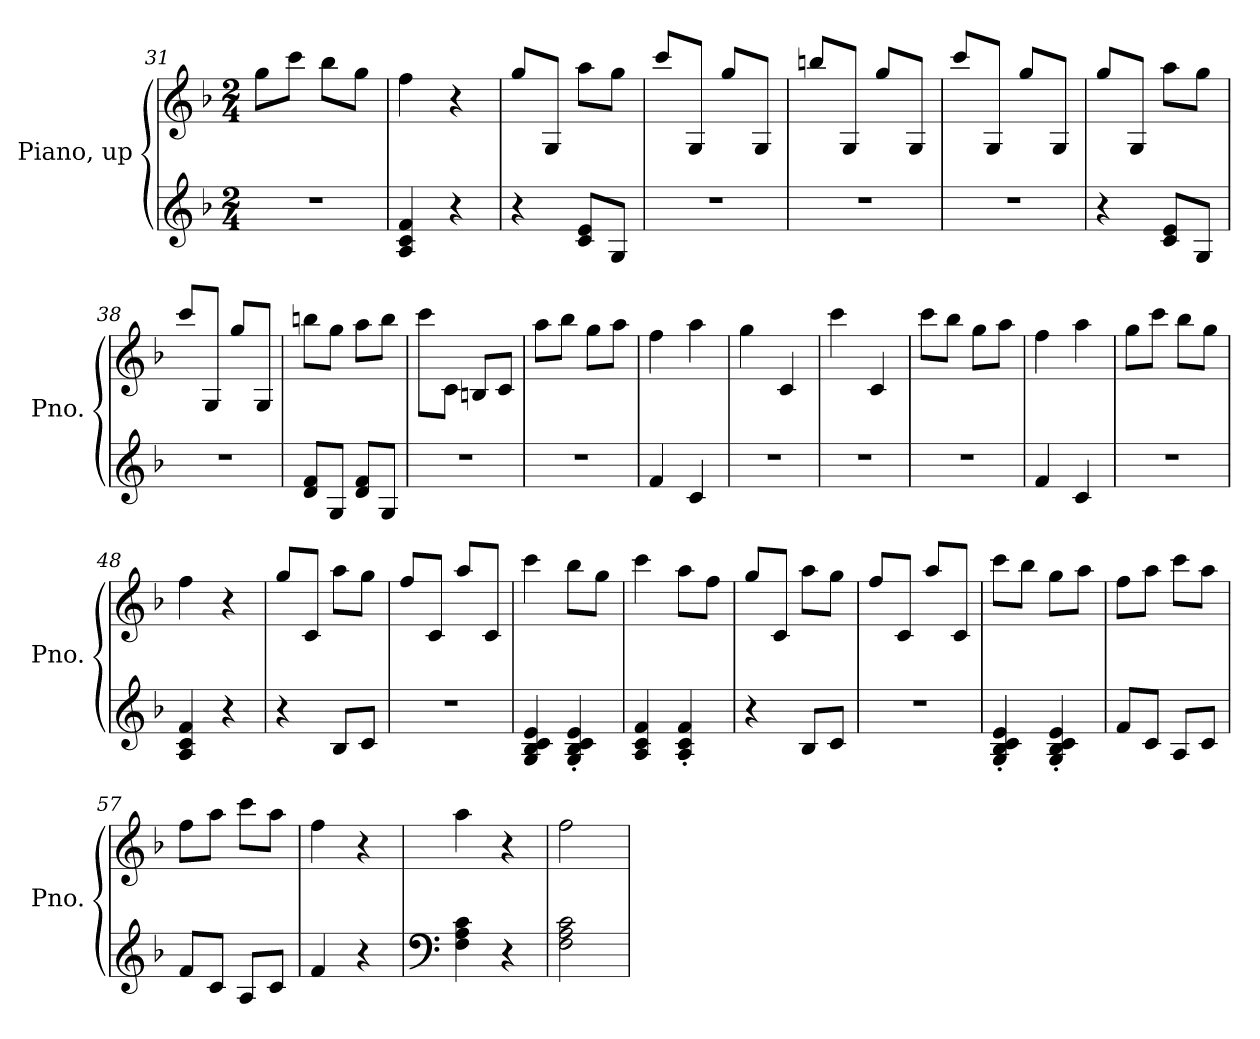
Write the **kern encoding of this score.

**kern	**kern
*part1	*part1
*staff2	*staff1
*I"Piano, up	*
*I'Pno.	*
*clefG2	*clefG2
*k[b-]	*k[b-]
*M2/4	*M2/4
=31	=31
2r	8gg\L
.	8ccc\J
.	8bb-\L
.	8gg\J
=32	=32
4A/ 4c/ 4f/	4ff\
4r	4r
=33	=33
4r	8gg/L
.	8G/J
8c/ 8e/L	8aa\L
8G/J	8gg\J
=34	=34
2r	8ccc/L
.	8G/J
.	8gg/L
.	8G/J
=35	=35
2r	8bbn/L
.	8G/J
.	8gg/L
.	8G/J
!!LO:LB:g=z
=36	=36
2r	8ccc/L
.	8G/J
.	8gg/L
.	8G/J
=37	=37
4r	8gg/L
.	8G/J
8c/ 8e/L	8aa\L
8G/J	8gg\J
=38	=38
2r	8ccc/L
.	8G/J
.	8gg/L
.	8G/J
=39	=39
8d/ 8f/L	8bbn\L
8G/J	8gg\J
8d/ 8f/L	8aa\L
8G/J	8bb\J
=40	=40
2r	8ccc\L
.	8c\J
.	8Bn/L
.	8c/J
=41	=41
2r	8aa\L
.	8bb-\J
.	8gg\L
.	8aa\J
=42	=42
4f/	4ff\
4c/	4aa\
=43	=43
2r	4gg\
.	4c/
=44	=44
2r	4ccc\
.	4c/
!!LO:LB:g=z
=45	=45
2r	8ccc\L
.	8bb-\J
.	8gg\L
.	8aa\J
=46	=46
4f/	4ff\
4c/	4aa\
=47	=47
2r	8gg\L
.	8ccc\J
.	8bb-\L
.	8gg\J
=48	=48
4A/ 4c/ 4f/	4ff\
4r	4r
=49	=49
4r	8gg/L
.	8c/J
8B-/L	8aa\L
8c/J	8gg\J
=50	=50
2r	8ff/L
.	8c/J
.	8aa/L
.	8c/J
=51	=51
4G/ 4B-/ 4c/ 4e/	4ccc\
4G/' 4B-/' 4c/' 4e/'	8bb-\L
.	8gg\J
=52	=52
4A/ 4c/ 4f/	4ccc\
4A/' 4c/' 4f/'	8aa\L
.	8ff\J
=53	=53
4r	8gg/L
.	8c/J
8B-/L	8aa\L
8c/J	8gg\J
!!LO:PB:g=z
=54	=54
2r	8ff/L
.	8c/J
.	8aa/L
.	8c/J
=55	=55
4G/' 4B-/' 4c/' 4e/'	8ccc\L
.	8bb-\J
4G/' 4B-/' 4c/' 4e/'	8gg\L
.	8aa\J
=56	=56
8f/L	8ff\L
8c/J	8aa\J
8A/L	8ccc\L
8c/J	8aa\J
=57	=57
8f/L	8ff\L
8c/J	8aa\J
8A/L	8ccc\L
8c/J	8aa\J
=58	=58
4f/	4ff\
4r	4r
=59	=59
*clefF4	*
4F\ 4A\ 4c\	4aa\
4r	4r
=60	=60
2F\ 2A\ 2c\	2ff\
=	=
*-	*-
